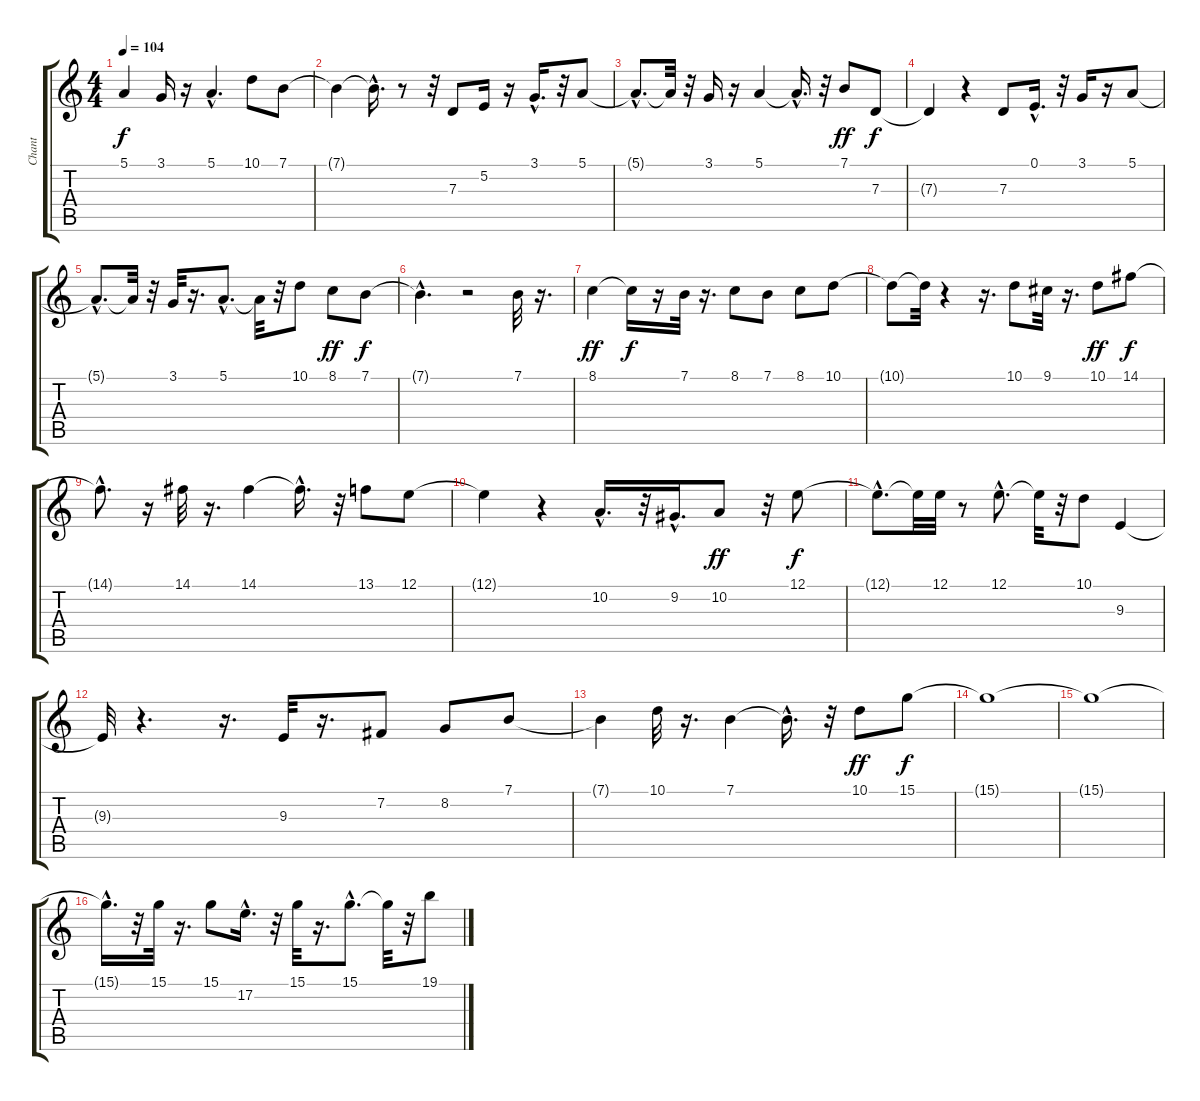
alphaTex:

\track ("Chant" "Chant") {instrument flute}
\staff {score tabs}
\tuning (E4 B3 G3 D3 A2 E2) {hide}
\ts (4 4)
\tempo 104
\clef g2
\ks c
5.1{t}.4{dy f} 3.1.16 r.16 5.1{hac}.4{d} 10.1.8 7.1.8 |
7.1{t}.4 7.1{hac t}.16{d} r.8 r.32 7.3.8 5.2.16 r.16 3.1{hac}.16{d} r.32 5.1.8 |
5.1{hac t}.8{d} 5.1{t}.32 r.32 3.1.16 r.16 5.1.4 5.1{hac t}.16{d} r.32 7.1.8{dy ff} 7.3.8{dy f} |
7.3{t}.4 r.4 7.3.8 0.1{hac}.16{d} r.32 3.1.16 r.16 5.1.8 |
5.1{hac t}.8{d} 5.1{t}.32 r.32 3.1.32 r.16{d} 5.1{hac}.8{d} 5.1{t}.32 r.32 10.1.8 8.1.8{dy ff} 7.1.8{dy f} |
7.1{hac t}.4{d} r.2 7.1.32 r.16{d} |
8.1.4{dy ff} 8.1{t}.16{dy f} r.16 7.1.32 r.16{d} 8.1.8 7.1.8 8.1.8 10.1.8 |
10.1{t}.8 10.1{t}.32 r.4 r.16{d} 10.1.8 9.1.32 r.16{d} 10.1.8{dy ff} 14.1.8{dy f} |
14.1{hac t}.8{d} r.16 14.1.32 r.16{d} 14.1.4 14.1{hac t}.16{d} r.32 13.1.8 12.1.8 |
12.1{t}.4 r.4 10.2{hac}.16{d} r.32 9.2{hac}.16{d} 10.2.8{dy ff} r.32 12.1.8{dy f} |
12.1{hac t}.8{d} 12.1{t}.32 12.1.32 r.8 12.1{hac}.8{d} 12.1{t}.32 r.32 10.1.8 9.3.4 |
9.3{t}.32 r.4{d} r.16{d} 9.3.32 r.16{d} 7.2.8 8.2.8 7.1.8 |
7.1{t}.4 10.1.32 r.16{d} 7.1.4 7.1{hac t}.16{d} r.32 10.1.8{dy ff} 15.1.8{dy f} |
15.1{t}.1 |
15.1{t}.1 |
15.1{hac t}.16{d} r.32 15.1.32 r.16{d} 15.1.8 17.2{hac}.16{d} r.32 15.1.32 r.16{d} 15.1{hac}.8{d} 15.1{t}.32 r.32 19.1.8
